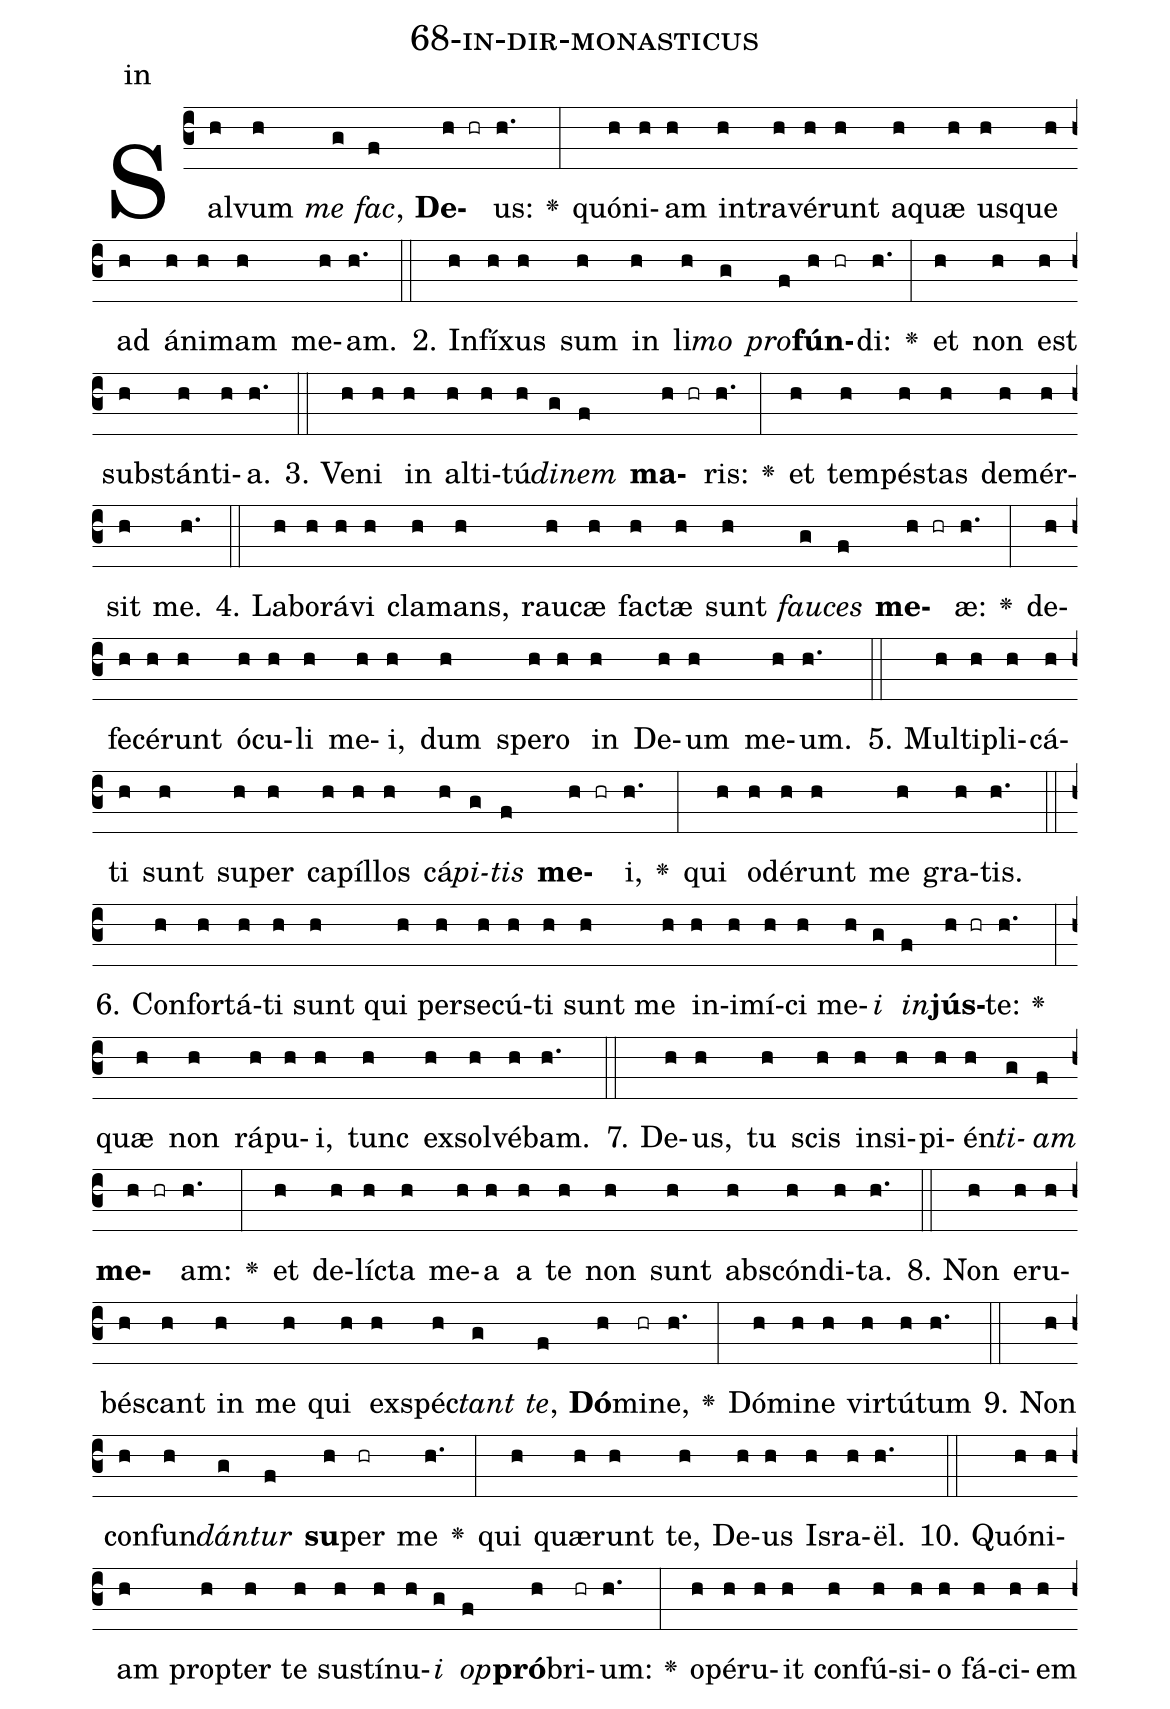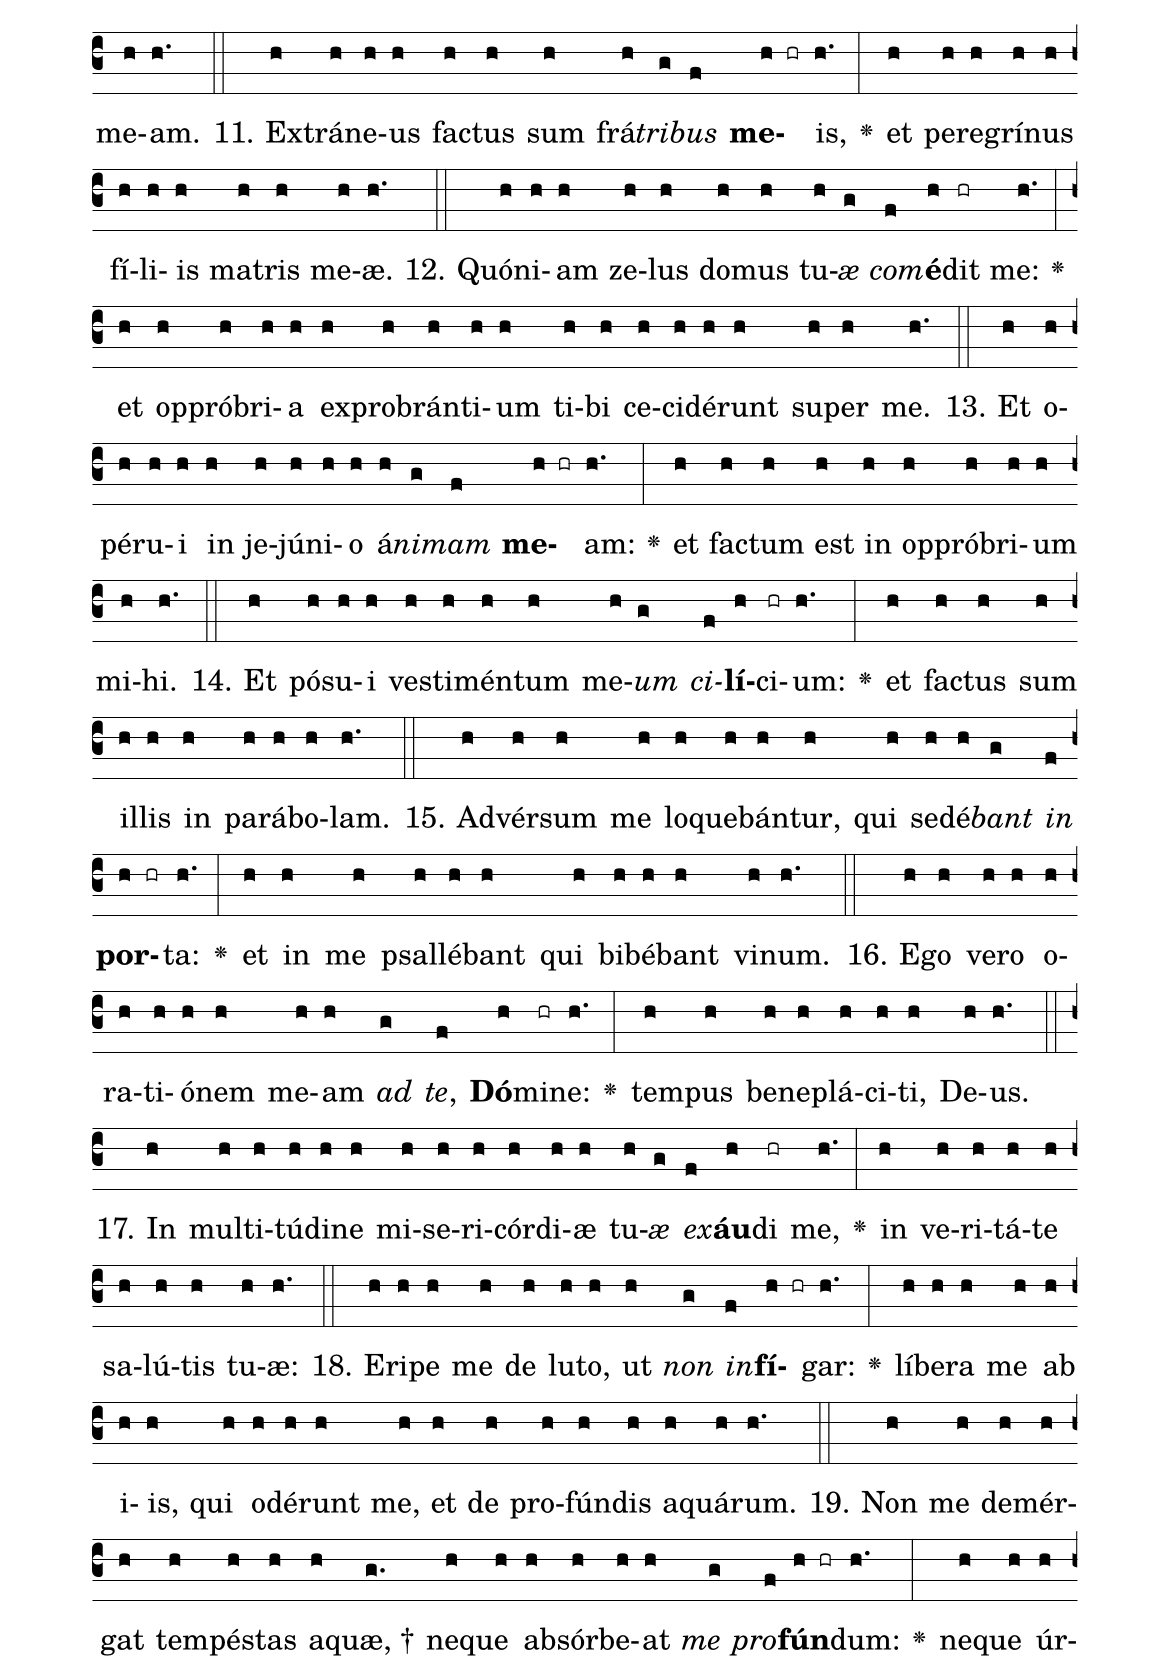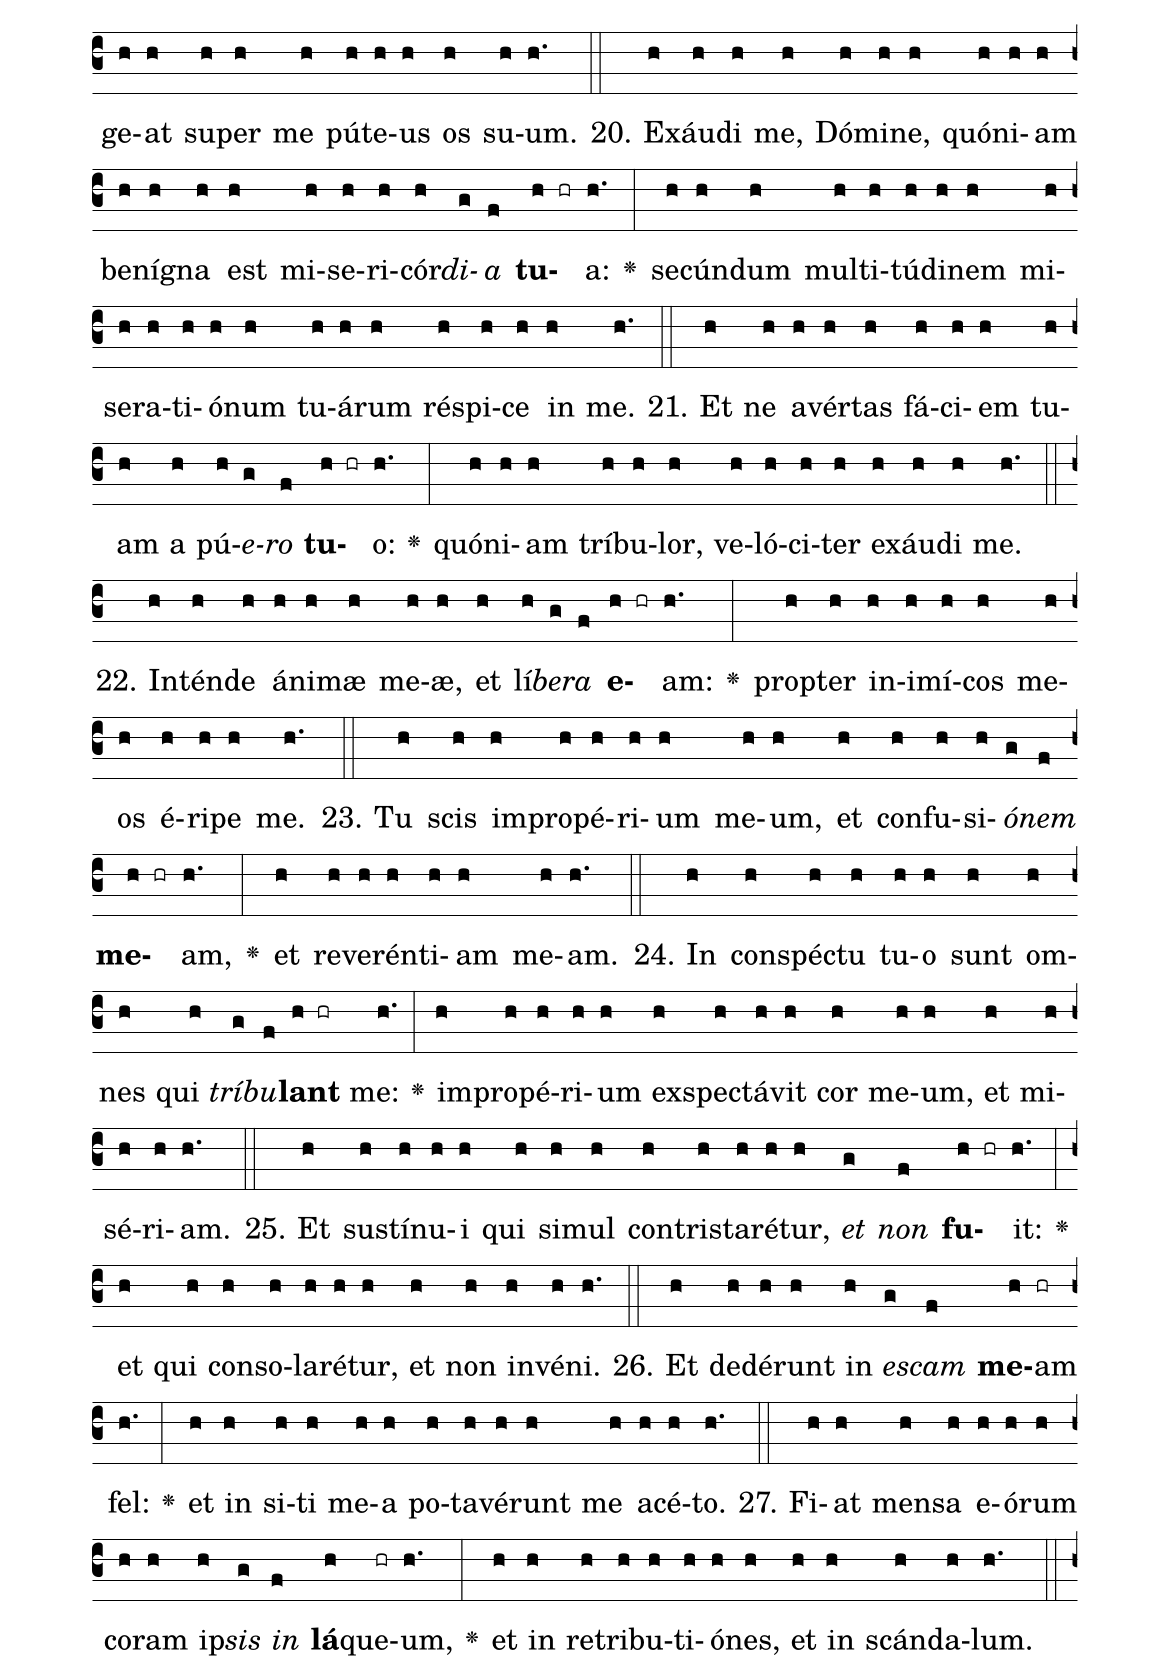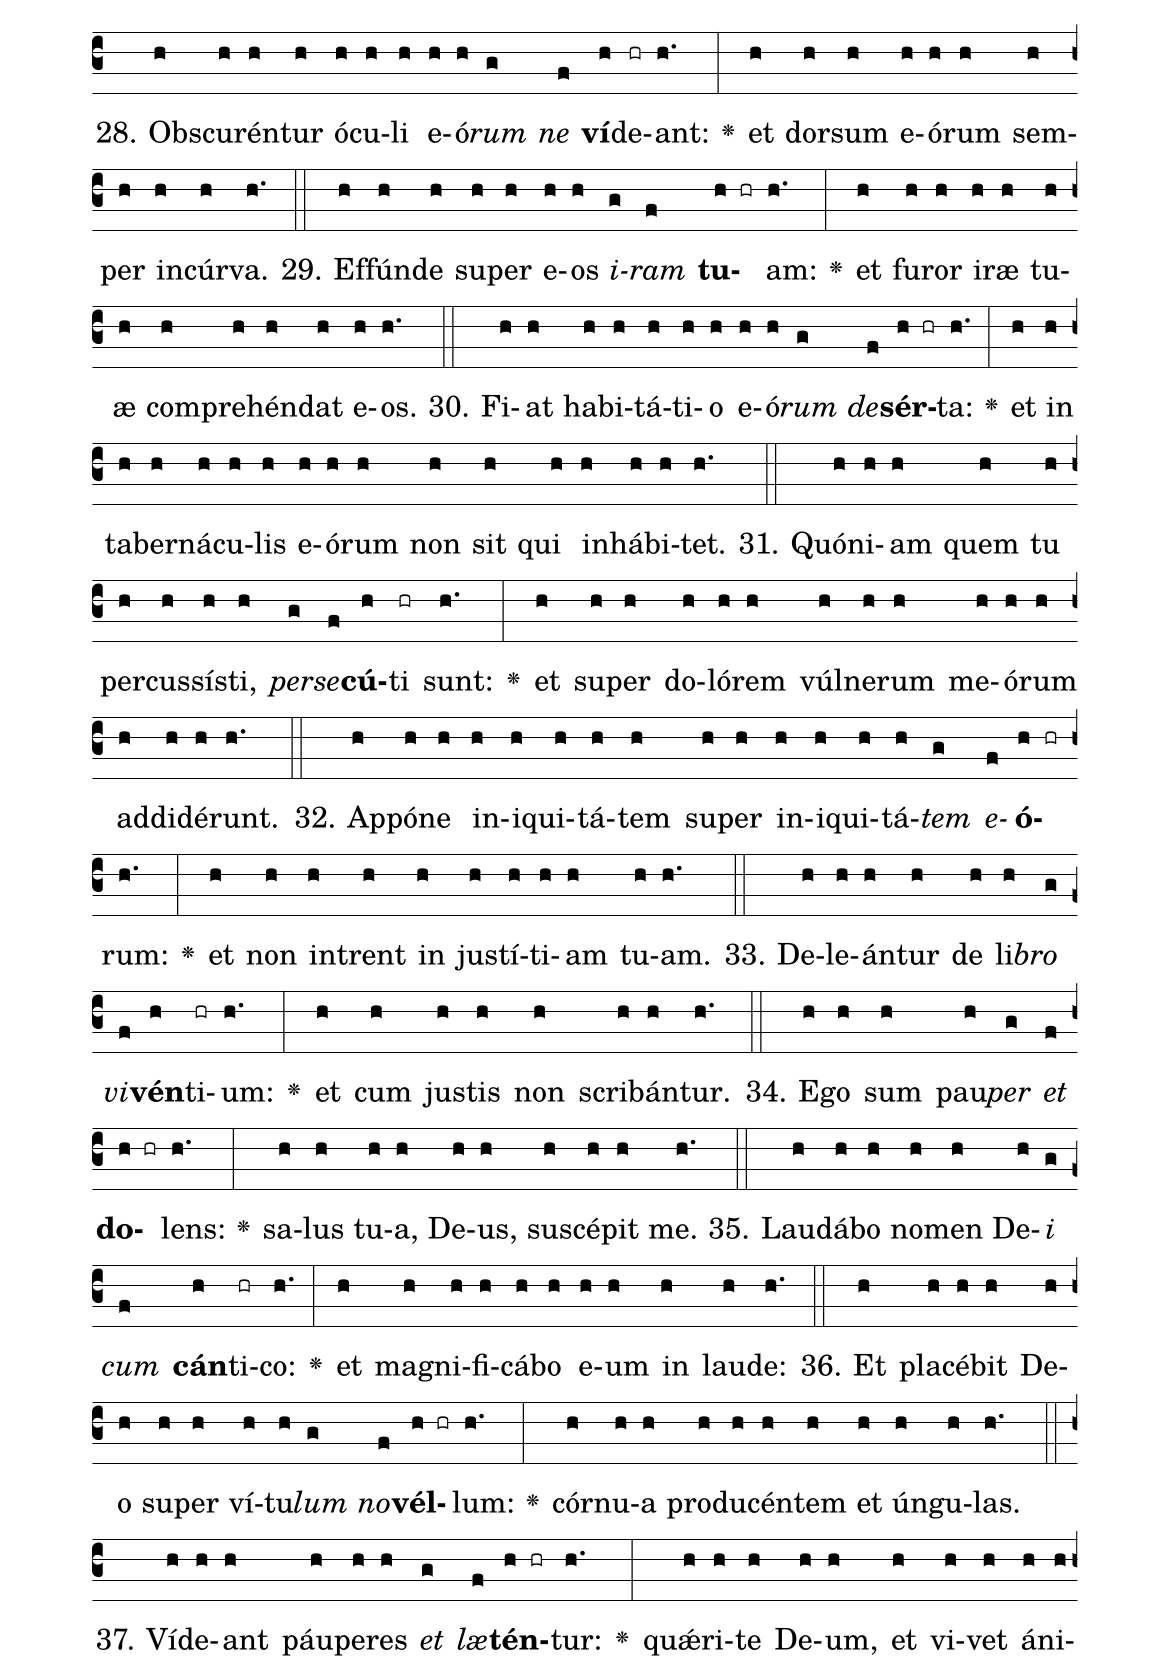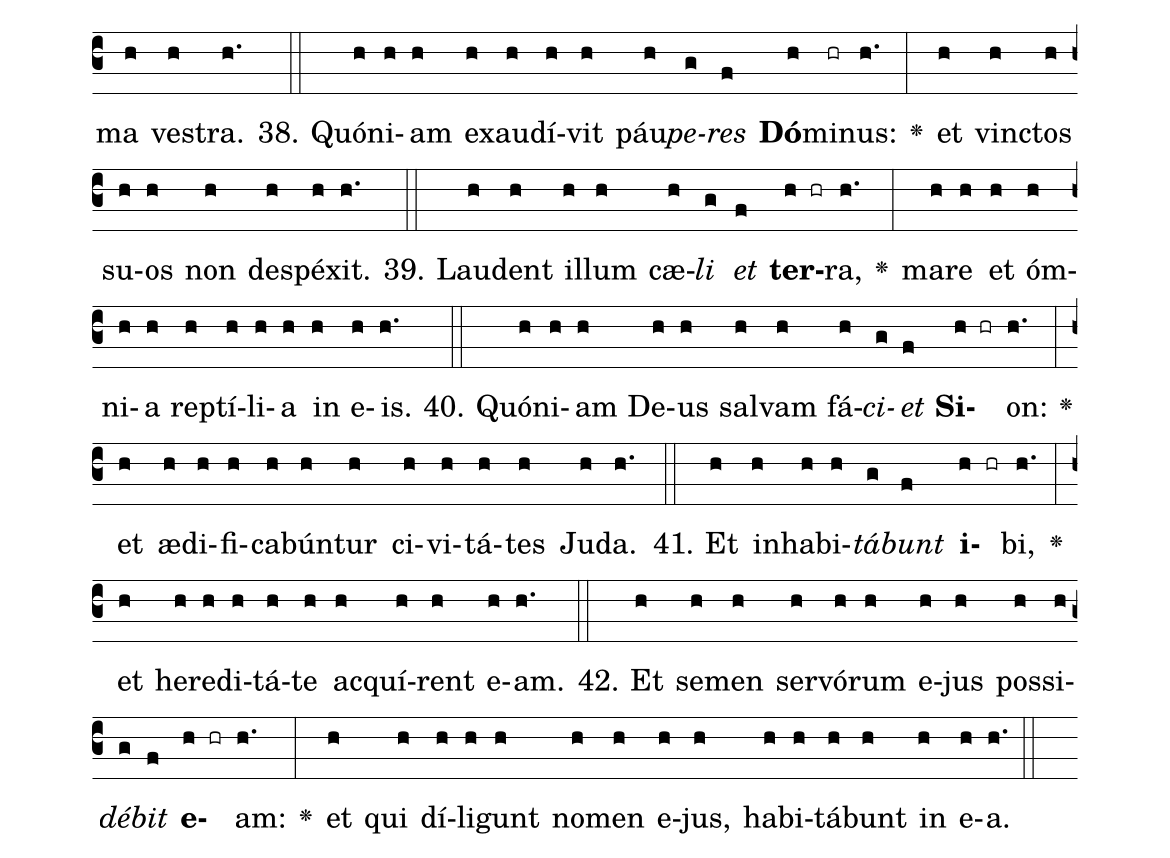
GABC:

name: 68-in-dir-monasticus;
annotation: in;
%%
(c3)Sal(h)vum(h) <i>me</i>(g) <i>fac</i>,(f) <b>De</b>(h hr)us:(h.) <v>\greheightstar</v>(:) quón(h)i(h)am(h) in(h)tra(h)vé(h)runt(h) a(h)quæ(h) us(h)que(h) ad(h) á(h)ni(h)mam(h) me(h)am.(h.) (::)
2. In(h)fí(h)xus(h) sum(h) in(h) li(h)<i>mo</i>(g) <i>pro</i>(f)<b>fún</b>(h hr)di:(h.) <v>\greheightstar</v>(:) et(h) non(h) est(h) sub(h)stán(h)ti(h)a.(h.) (::)
3. Ve(h)ni(h) in(h) al(h)ti(h)tú(h)<i>di</i>(g)<i>nem</i>(f) <b>ma</b>(h hr)ris:(h.) <v>\greheightstar</v>(:) et(h) tem(h)pés(h)tas(h) de(h)mér(h)sit(h) me.(h.) (::)
4. La(h)bo(h)rá(h)vi(h) cla(h)mans,(h) rau(h)cæ(h) fac(h)tæ(h) sunt(h) <i>fau</i>(g)<i>ces</i>(f) <b>me</b>(h hr)æ:(h.) <v>\greheightstar</v>(:) de(h)fe(h)cé(h)runt(h) ó(h)cu(h)li(h) me(h)i,(h) dum(h) spe(h)ro(h) in(h) De(h)um(h) me(h)um.(h.) (::)
5. Mul(h)ti(h)pli(h)cá(h)ti(h) sunt(h) su(h)per(h) ca(h)píl(h)los(h) cá(h)<i>pi</i>(g)<i>tis</i>(f) <b>me</b>(h hr)i,(h.) <v>\greheightstar</v>(:) qui(h) o(h)dé(h)runt(h) me(h) gra(h)tis.(h.) (::)
6. Con(h)for(h)tá(h)ti(h) sunt(h) qui(h) per(h)se(h)cú(h)ti(h) sunt(h) me(h) in(h)i(h)mí(h)ci(h) me(h)<i>i</i>(g) <i>in</i>(f)<b>jús</b>(h hr)te:(h.) <v>\greheightstar</v>(:) quæ(h) non(h) rá(h)pu(h)i,(h) tunc(h) ex(h)sol(h)vé(h)bam.(h.) (::)
7. De(h)us,(h) tu(h) scis(h) in(h)si(h)pi(h)én(h)<i>ti</i>(g)<i>am</i>(f) <b>me</b>(h hr)am:(h.) <v>\greheightstar</v>(:) et(h) de(h)líc(h)ta(h) me(h)a(h) a(h) te(h) non(h) sunt(h) abs(h)cón(h)di(h)ta.(h.) (::)
8. Non(h) e(h)ru(h)bés(h)cant(h) in(h) me(h) qui(h) ex(h)spéc(h)<i>tant</i>(g) <i>te</i>,(f) <b>Dó</b>(h)mi(hr)ne,(h.) <v>\greheightstar</v>(:) Dó(h)mi(h)ne(h) vir(h)tú(h)tum(h.) (::)
9. Non(h) con(h)fun(h)<i>dán</i>(g)<i>tur</i>(f) <b>su</b>(h)per(hr) me(h.) <v>\greheightstar</v>(:) qui(h) quæ(h)runt(h) te,(h) De(h)us(h) Is(h)ra(h)ël.(h.) (::)
10. Quón(h)i(h)am(h) prop(h)ter(h) te(h) sus(h)tí(h)nu(h)<i>i</i>(g) <i>op</i>(f)<b>pró</b>(h)bri(hr)um:(h.) <v>\greheightstar</v>(:) o(h)pé(h)ru(h)it(h) con(h)fú(h)si(h)o(h) fá(h)ci(h)em(h) me(h)am.(h.) (::)
11. Ex(h)trá(h)ne(h)us(h) fac(h)tus(h) sum(h) frá(h)<i>tri</i>(g)<i>bus</i>(f) <b>me</b>(h hr)is,(h.) <v>\greheightstar</v>(:) et(h) per(h)e(h)grí(h)nus(h) fí(h)li(h)is(h) ma(h)tris(h) me(h)æ.(h.) (::)
12. Quón(h)i(h)am(h) ze(h)lus(h) do(h)mus(h) tu(h)<i>æ</i>(g) <i>com</i>(f)<b>é</b>(h)dit(hr) me:(h.) <v>\greheightstar</v>(:) et(h) op(h)pró(h)bri(h)a(h) ex(h)pro(h)brán(h)ti(h)um(h) ti(h)bi(h) ce(h)ci(h)dé(h)runt(h) su(h)per(h) me.(h.) (::)
13. Et(h) o(h)pé(h)ru(h)i(h) in(h) je(h)jú(h)ni(h)o(h) á(h)<i>ni</i>(g)<i>mam</i>(f) <b>me</b>(h hr)am:(h.) <v>\greheightstar</v>(:) et(h) fac(h)tum(h) est(h) in(h) op(h)pró(h)bri(h)um(h) mi(h)hi.(h.) (::)
14. Et(h) pó(h)su(h)i(h) ves(h)ti(h)mén(h)tum(h) me(h)<i>um</i>(g) <i>ci</i>(f)<b>lí</b>(h)ci(hr)um:(h.) <v>\greheightstar</v>(:) et(h) fac(h)tus(h) sum(h) il(h)lis(h) in(h) pa(h)rá(h)bo(h)lam.(h.) (::)
15. Ad(h)vér(h)sum(h) me(h) lo(h)que(h)bán(h)tur,(h) qui(h) se(h)dé(h)<i>bant</i>(g) <i>in</i>(f) <b>por</b>(h hr)ta:(h.) <v>\greheightstar</v>(:) et(h) in(h) me(h) psal(h)lé(h)bant(h) qui(h) bi(h)bé(h)bant(h) vi(h)num.(h.) (::)
16. E(h)go(h) ve(h)ro(h) o(h)ra(h)ti(h)ó(h)nem(h) me(h)am(h) <i>ad</i>(g) <i>te</i>,(f) <b>Dó</b>(h)mi(hr)ne:(h.) <v>\greheightstar</v>(:) tem(h)pus(h) be(h)ne(h)plá(h)ci(h)ti,(h) De(h)us.(h.) (::)
17. In(h) mul(h)ti(h)tú(h)di(h)ne(h) mi(h)se(h)ri(h)cór(h)di(h)æ(h) tu(h)<i>æ</i>(g) <i>ex</i>(f)<b>áu</b>(h)di(hr) me,(h.) <v>\greheightstar</v>(:) in(h) ve(h)ri(h)tá(h)te(h) sa(h)lú(h)tis(h) tu(h)æ:(h.) (::)
18. E(h)ri(h)pe(h) me(h) de(h) lu(h)to,(h) ut(h) <i>non</i>(g) <i>in</i>(f)<b>fí</b>(h hr)gar:(h.) <v>\greheightstar</v>(:) lí(h)be(h)ra(h) me(h) ab(h) i(h)is,(h) qui(h) o(h)dé(h)runt(h) me,(h) et(h) de(h) pro(h)fún(h)dis(h) a(h)quá(h)rum.(h.) (::)
19. Non(h) me(h) de(h)mér(h)gat(h) tem(h)pés(h)tas(h) a(h)quæ, †(g.) ne(h)que(h) ab(h)sór(h)be(h)at(h) <i>me</i>(g) <i>pro</i>(f)<b>fún</b>(h hr)dum:(h.) <v>\greheightstar</v>(:) ne(h)que(h) úr(h)ge(h)at(h) su(h)per(h) me(h) pú(h)te(h)us(h) os(h) su(h)um.(h.) (::)
20. Ex(h)áu(h)di(h) me,(h) Dó(h)mi(h)ne,(h) quón(h)i(h)am(h) be(h)ní(h)gna(h) est(h) mi(h)se(h)ri(h)cór(h)<i>di</i>(g)<i>a</i>(f) <b>tu</b>(h hr)a:(h.) <v>\greheightstar</v>(:) se(h)cún(h)dum(h) mul(h)ti(h)tú(h)di(h)nem(h) mi(h)se(h)ra(h)ti(h)ó(h)num(h) tu(h)á(h)rum(h) ré(h)spi(h)ce(h) in(h) me.(h.) (::)
21. Et(h) ne(h) a(h)vér(h)tas(h) fá(h)ci(h)em(h) tu(h)am(h) a(h) pú(h)<i>e</i>(g)<i>ro</i>(f) <b>tu</b>(h hr)o:(h.) <v>\greheightstar</v>(:) quón(h)i(h)am(h) trí(h)bu(h)lor,(h) ve(h)ló(h)ci(h)ter(h) ex(h)áu(h)di(h) me.(h.) (::)
22. In(h)tén(h)de(h) á(h)ni(h)mæ(h) me(h)æ,(h) et(h) lí(h)<i>be</i>(g)<i>ra</i>(f) <b>e</b>(h hr)am:(h.) <v>\greheightstar</v>(:) prop(h)ter(h) in(h)i(h)mí(h)cos(h) me(h)os(h) é(h)ri(h)pe(h) me.(h.) (::)
23. Tu(h) scis(h) im(h)pro(h)pé(h)ri(h)um(h) me(h)um,(h) et(h) con(h)fu(h)si(h)<i>ó</i>(g)<i>nem</i>(f) <b>me</b>(h hr)am,(h.) <v>\greheightstar</v>(:) et(h) re(h)ve(h)rén(h)ti(h)am(h) me(h)am.(h.) (::)
24. In(h) con(h)spéc(h)tu(h) tu(h)o(h) sunt(h) om(h)nes(h) qui(h) <i>trí</i>(g)<i>bu</i>(f)<b>lant</b>(h hr) me:(h.) <v>\greheightstar</v>(:) im(h)pro(h)pé(h)ri(h)um(h) ex(h)spec(h)tá(h)vit(h) cor(h) me(h)um,(h) et(h) mi(h)sé(h)ri(h)am.(h.) (::)
25. Et(h) sus(h)tí(h)nu(h)i(h) qui(h) si(h)mul(h) con(h)tris(h)ta(h)ré(h)tur,(h) <i>et</i>(g) <i>non</i>(f) <b>fu</b>(h hr)it:(h.) <v>\greheightstar</v>(:) et(h) qui(h) con(h)so(h)la(h)ré(h)tur,(h) et(h) non(h) in(h)vé(h)ni.(h.) (::)
26. Et(h) de(h)dé(h)runt(h) in(h) <i>es</i>(g)<i>cam</i>(f) <b>me</b>(h)am(hr) fel:(h.) <v>\greheightstar</v>(:) et(h) in(h) si(h)ti(h) me(h)a(h) po(h)ta(h)vé(h)runt(h) me(h) a(h)cé(h)to.(h.) (::)
27. Fi(h)at(h) men(h)sa(h) e(h)ó(h)rum(h) co(h)ram(h) ip(h)<i>sis</i>(g) <i>in</i>(f) <b>lá</b>(h)que(hr)um,(h.) <v>\greheightstar</v>(:) et(h) in(h) re(h)tri(h)bu(h)ti(h)ó(h)nes,(h) et(h) in(h) scán(h)da(h)lum.(h.) (::)
28. Obs(h)cu(h)rén(h)tur(h) ó(h)cu(h)li(h) e(h)ó(h)<i>rum</i>(g) <i>ne</i>(f) <b>ví</b>(h)de(hr)ant:(h.) <v>\greheightstar</v>(:) et(h) dor(h)sum(h) e(h)ó(h)rum(h) sem(h)per(h) in(h)cúr(h)va.(h.) (::)
29. Ef(h)fún(h)de(h) su(h)per(h) e(h)os(h) <i>i</i>(g)<i>ram</i>(f) <b>tu</b>(h hr)am:(h.) <v>\greheightstar</v>(:) et(h) fu(h)ror(h) i(h)ræ(h) tu(h)æ(h) com(h)pre(h)hén(h)dat(h) e(h)os.(h.) (::)
30. Fi(h)at(h) ha(h)bi(h)tá(h)ti(h)o(h) e(h)ó(h)<i>rum</i>(g) <i>de</i>(f)<b>sér</b>(h hr)ta:(h.) <v>\greheightstar</v>(:) et(h) in(h) ta(h)ber(h)ná(h)cu(h)lis(h) e(h)ó(h)rum(h) non(h) sit(h) qui(h) in(h)há(h)bi(h)tet.(h.) (::)
31. Quón(h)i(h)am(h) quem(h) tu(h) per(h)cus(h)sís(h)ti,(h) <i>per</i>(g)<i>se</i>(f)<b>cú</b>(h)ti(hr) sunt:(h.) <v>\greheightstar</v>(:) et(h) su(h)per(h) do(h)ló(h)rem(h) vúl(h)ne(h)rum(h) me(h)ó(h)rum(h) ad(h)di(h)dé(h)runt.(h.) (::)
32. Ap(h)pó(h)ne(h) in(h)i(h)qui(h)tá(h)tem(h) su(h)per(h) in(h)i(h)qui(h)tá(h)<i>tem</i>(g) <i>e</i>(f)<b>ó</b>(h hr)rum:(h.) <v>\greheightstar</v>(:) et(h) non(h) in(h)trent(h) in(h) jus(h)tí(h)ti(h)am(h) tu(h)am.(h.) (::)
33. De(h)le(h)án(h)tur(h) de(h) li(h)<i>bro</i>(g) <i>vi</i>(f)<b>vén</b>(h)ti(hr)um:(h.) <v>\greheightstar</v>(:) et(h) cum(h) jus(h)tis(h) non(h) scri(h)bán(h)tur.(h.) (::)
34. E(h)go(h) sum(h) pau(h)<i>per</i>(g) <i>et</i>(f) <b>do</b>(h hr)lens:(h.) <v>\greheightstar</v>(:) sa(h)lus(h) tu(h)a,(h) De(h)us,(h) su(h)scé(h)pit(h) me.(h.) (::)
35. Lau(h)dá(h)bo(h) no(h)men(h) De(h)<i>i</i>(g) <i>cum</i>(f) <b>cán</b>(h)ti(hr)co:(h.) <v>\greheightstar</v>(:) et(h) ma(h)gni(h)fi(h)cá(h)bo(h) e(h)um(h) in(h) lau(h)de:(h.) (::)
36. Et(h) pla(h)cé(h)bit(h) De(h)o(h) su(h)per(h) ví(h)tu(h)<i>lum</i>(g) <i>no</i>(f)<b>vél</b>(h hr)lum:(h.) <v>\greheightstar</v>(:) cór(h)nu(h)a(h) pro(h)du(h)cén(h)tem(h) et(h) ún(h)gu(h)las.(h.) (::)
37. Ví(h)de(h)ant(h) páu(h)pe(h)res(h) <i>et</i>(g) <i>læ</i>(f)<b>tén</b>(h hr)tur:(h.) <v>\greheightstar</v>(:) quǽ(h)ri(h)te(h) De(h)um,(h) et(h) vi(h)vet(h) á(h)ni(h)ma(h) ves(h)tra.(h.) (::)
38. Quón(h)i(h)am(h) ex(h)au(h)dí(h)vit(h) páu(h)<i>pe</i>(g)<i>res</i>(f) <b>Dó</b>(h)mi(hr)nus:(h.) <v>\greheightstar</v>(:) et(h) vinc(h)tos(h) su(h)os(h) non(h) de(h)spé(h)xit.(h.) (::)
39. Lau(h)dent(h) il(h)lum(h) cæ(h)<i>li</i>(g) <i>et</i>(f) <b>ter</b>(h hr)ra,(h.) <v>\greheightstar</v>(:) ma(h)re(h) et(h) óm(h)ni(h)a(h) rep(h)tí(h)li(h)a(h) in(h) e(h)is.(h.) (::)
40. Quón(h)i(h)am(h) De(h)us(h) sal(h)vam(h) fá(h)<i>ci</i>(g)<i>et</i>(f) <b>Si</b>(h hr)on:(h.) <v>\greheightstar</v>(:) et(h) æ(h)di(h)fi(h)ca(h)bún(h)tur(h) ci(h)vi(h)tá(h)tes(h) Ju(h)da.(h.) (::)
41. Et(h) in(h)ha(h)bi(h)<i>tá</i>(g)<i>bunt</i>(f) <b>i</b>(h hr)bi,(h.) <v>\greheightstar</v>(:) et(h) he(h)re(h)di(h)tá(h)te(h) ac(h)quí(h)rent(h) e(h)am.(h.) (::)
42. Et(h) se(h)men(h) ser(h)vó(h)rum(h) e(h)jus(h) pos(h)si(h)<i>dé</i>(g)<i>bit</i>(f) <b>e</b>(h hr)am:(h.) <v>\greheightstar</v>(:) et(h) qui(h) dí(h)li(h)gunt(h) no(h)men(h) e(h)jus,(h) ha(h)bi(h)tá(h)bunt(h) in(h) e(h)a.(h.) (::)
